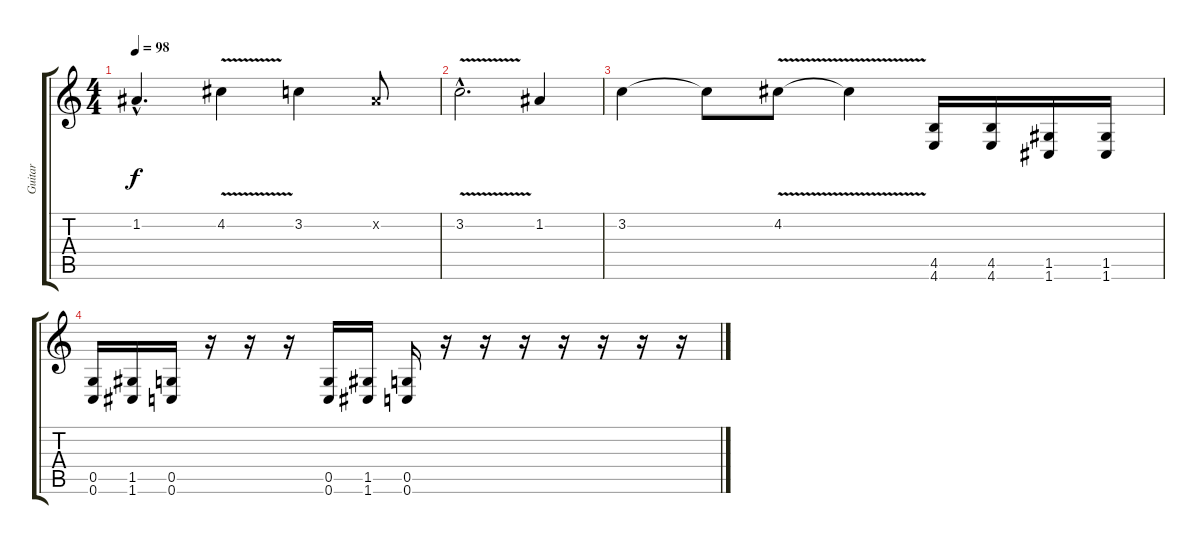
\track ("Guitar" "Guitar") {instrument distortionguitar}
\staff {score tabs}
\tuning (D4 A3 F3 C3 G2 C2) {hide}
\ts (4 4)
\tempo 98
\clef g2
\ks c
1.2{hac}.4{d dy f} 4.2{v}.4 3.2.4 1.2{x}.8 |
3.2{v hac}.2{d} 1.2.4 |
3.2.4 3.2{t}.8 4.2{v}.8 4.2{t}.4 (4.5 4.6).16 (4.5 4.6).16 (1.5 1.6).16 (1.5 1.6).16 |
(0.5 0.6).16 (1.5 1.6).16 (0.5 0.6).16 r.16 r.16 r.16 (0.5 0.6).16 (1.5 1.6).16 (0.5 0.6).16 r.16 r.16 r.16 r.16 r.16 r.16 r.16
